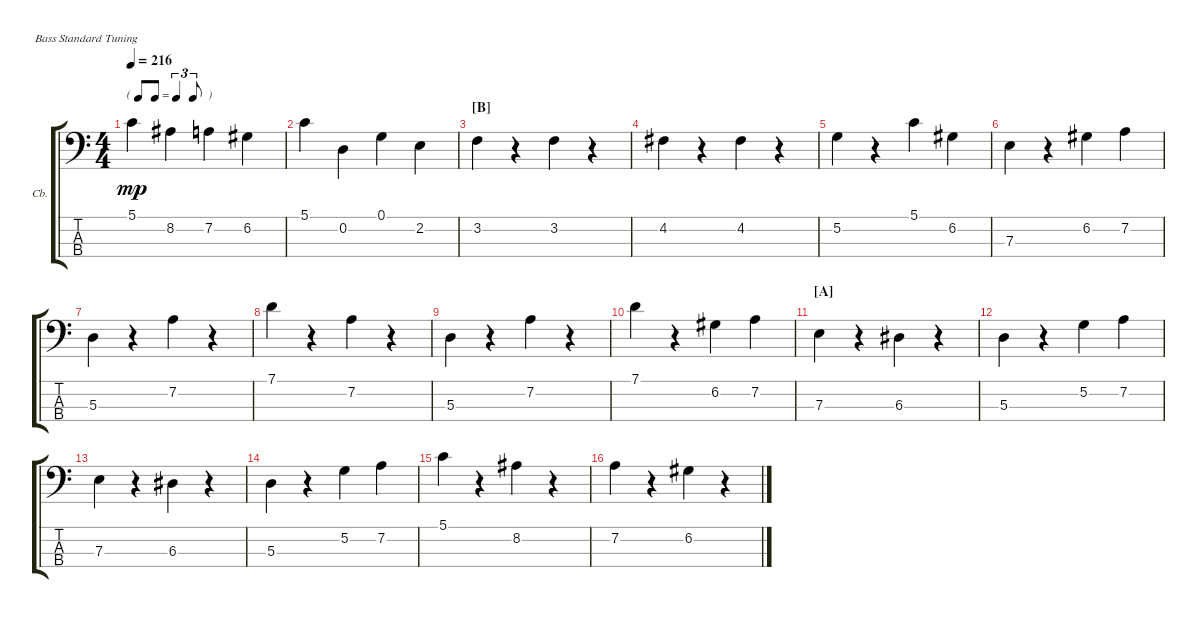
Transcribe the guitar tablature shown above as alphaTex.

\defaultSystemsLayout 4
\bracketExtendMode groupsimilarinstruments
\firstSystemTrackNameOrientation horizontal
\otherSystemsTrackNameOrientation horizontal
\track ("Contrabass" "Cb.") {instrument acousticbass}
\staff {score tabs}
\tuning (G2 D2 A1 E1)
\ts (4 4)
\tf triplet8th
\tempo 216
\clef f4
\scale
0.333333
\ks c
5.1.4{dy mp} 8.2.4 7.2.4 6.2.4 |
\scale
0.333333 5.1.4 0.2.4 0.1.4 2.2.4 |
\section ("B" "")
\scale
0.333333 3.2.4 r.4 3.2.4 r.4 |
\scale
0.333333 4.2.4 r.4 4.2.4 r.4 |
\scale
0.333333 5.2.4 r.4 5.1.4 6.2.4 |
\scale
0.333333 7.3.4 r.4 6.2.4 7.2.4 |
\scale
0.333333 5.3.4 r.4 7.2.4 r.4 |
\scale
0.333333 7.1.4 r.4 7.2.4 r.4 |
\scale
0.333333 5.3.4 r.4 7.2.4 r.4 |
\scale
0.333333 7.1.4 r.4 6.2.4 7.2.4 |
\section ("A" "")
\scale
0.333333 7.3.4 r.4 6.3.4 r.4 |
\scale
0.333333 5.3.4 r.4 5.2.4 7.2.4 |
\scale
0.333333 7.3.4 r.4 6.3.4 r.4 |
\scale
0.333333 5.3.4 r.4 5.2.4 7.2.4 |
\scale
0.333333 5.1.4 r.4 8.2.4 r.4 |
\scale
0.333333 7.2.4 r.4 6.2.4 r.4
